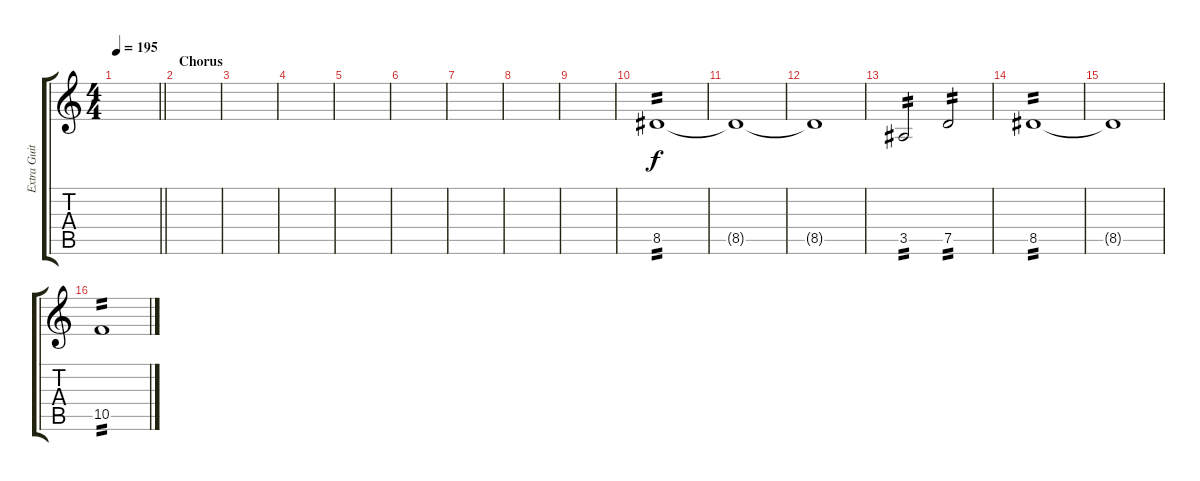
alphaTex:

\track ("Extra Guitar" "Extra Guit") {instrument distortionguitar}
\staff {score tabs}
\tuning (D4 A3 F3 C3 G2 C2) {hide}
\ts (4 4)
\section ("" "")
\tempo 195
\clef g2
\barLineRight lightlight
\ks c
|
\section ("" "Chorus")
|
|
|
|
|
|
|
|
8.5.1{tp 2} |
8.5{t}.1 |
8.5{t}.1 |
3.5.2{tp 2} 7.5.2{tp 2} |
8.5.1{tp 2} |
8.5{t}.1 |
10.5.1{tp 2}
